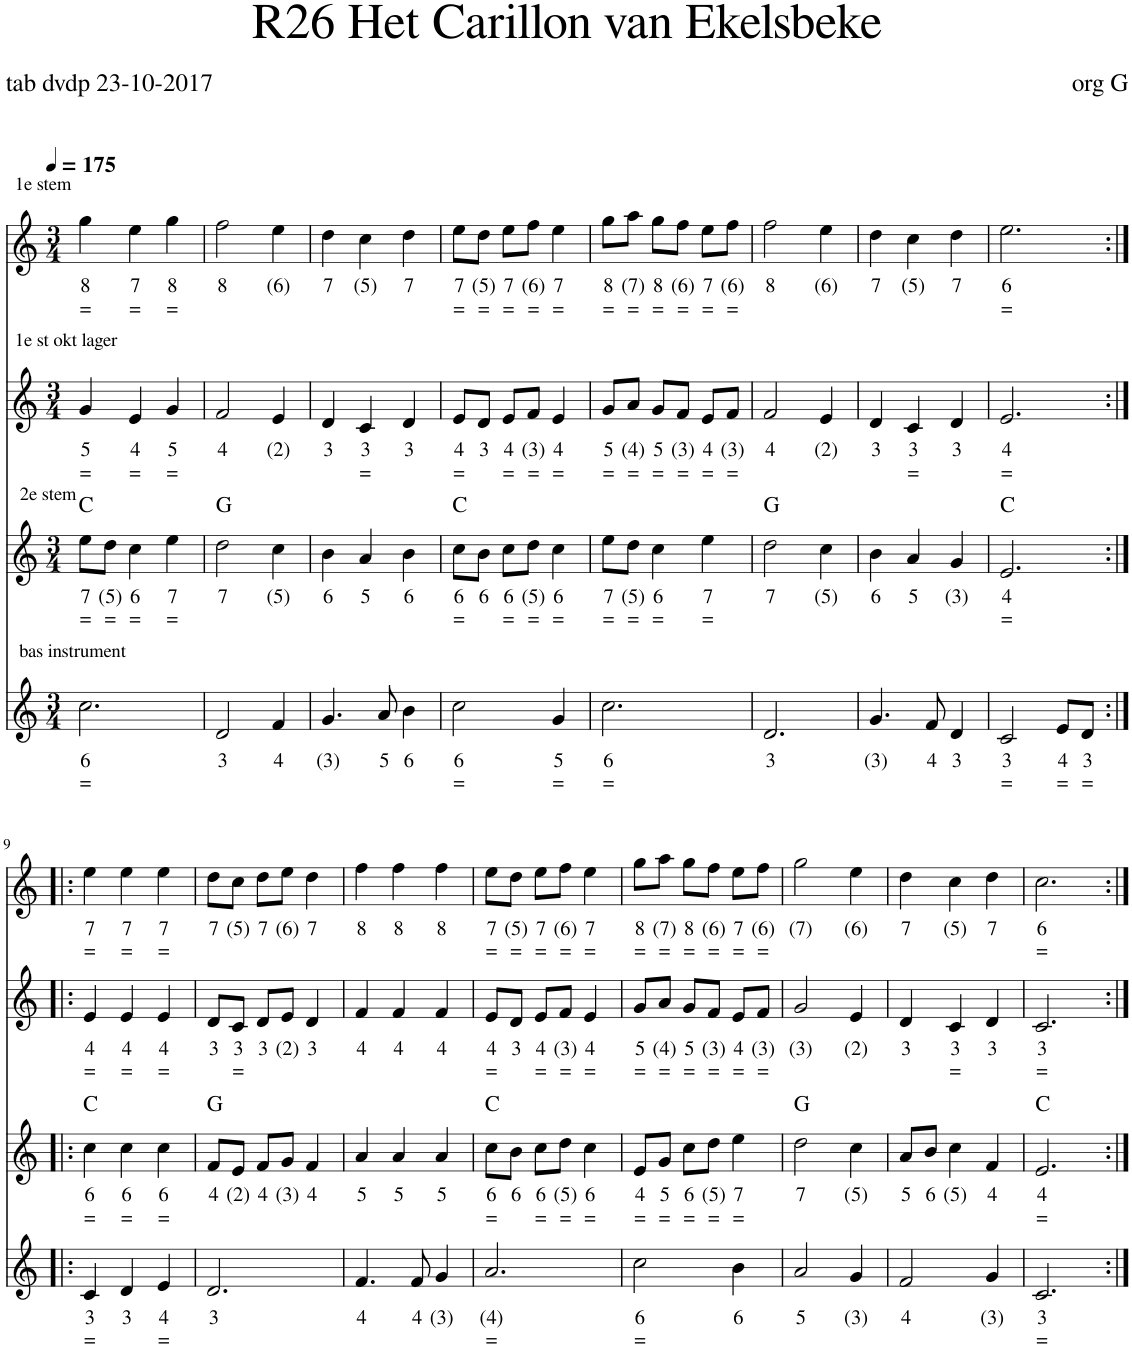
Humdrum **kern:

**kern	**text	**text	**kern	**text	**text	**harte	**kern	**text	**text	**kern	**text	**text
*part4	*part4	*part4	*part3	*part3	*part3	*part3	*part2	*part2	*part2	*part1	*part1	*part1
*staff4	*staff4	*staff4	*staff3	*staff3	*staff3	*	*staff2	*staff2	*staff2	*staff1	*staff1	*staff1
*I"Fagot, Bassoon	*	*	*I"Hobo, Oboe	*	*	*	*I"Stem	*	*	*I"Bandoneon, Flute	*	*
*clefG2	*	*	*clefG2	*	*	*	*clefG2	*	*	*clefG2	*	*
*k[]	*	*	*k[]	*	*	*	*k[]	*	*	*k[]	*	*
*M3/4	*	*	*M3/4	*	*	*	*M3/4	*	*	*M3/4	*	*
*MM175	*	*	*MM175	*	*	*	*MM175	*	*	*MM175	*	*
=1	=1	=1	=1	=1	=1	=1	=1	=1	=1	=1	=1	=1
!	!	!	!	!	!	!	!	!	!	!LO:TX:a:t=1e stem	!	!
!	!	!	!	!	!	!	!LO:TX:a:t=1e st okt lager	!	!	!	!	!
!	!	!	!LO:TX:a:t=2e stem	!	!	!	!	!	!	!	!	!
!LO:TX:a:t=bas instrument	!	!	!	!	!	!	!	!	!	!	!	!
!	!LO:LY:b	!LO:LY:b	!	!LO:LY:b	!LO:LY:b	!	!	!LO:LY:b	!LO:LY:b	!	!LO:LY:b	!LO:LY:b
2.cc\	6	=	8ee\L	7	=	C:maj	4g/	5	=	4gg\	8	=
!	!	!	!	!LO:LY:b	!LO:LY:b	!	!	!	!	!	!	!
.	.	.	8dd\J	(5)	=	.	.	.	.	.	.	.
!	!	!	!	!LO:LY:b	!LO:LY:b	!	!	!LO:LY:b	!LO:LY:b	!	!LO:LY:b	!LO:LY:b
.	.	.	4cc\	6	=	.	4e/	4	=	4ee\	7	=
!	!	!	!	!LO:LY:b	!LO:LY:b	!	!	!LO:LY:b	!LO:LY:b	!	!LO:LY:b	!LO:LY:b
.	.	.	4ee\	7	=	.	4g/	5	=	4gg\	8	=
=2	=2	=2	=2	=2	=2	=2	=2	=2	=2	=2	=2	=2
!	!LO:LY:b	!	!	!LO:LY:b	!	!	!	!LO:LY:b	!	!	!LO:LY:b	!
2d/	3	.	2dd\	7	.	G:maj	2f/	4	.	2ff\	8	.
!	!LO:LY:b	!	!	!LO:LY:b	!	!	!	!LO:LY:b	!	!	!LO:LY:b	!
4f/	4	.	4cc\	(5)	.	.	4e/	(2)	.	4ee\	(6)	.
=3	=3	=3	=3	=3	=3	=3	=3	=3	=3	=3	=3	=3
!	!LO:LY:b	!	!	!LO:LY:b	!	!	!	!LO:LY:b	!	!	!LO:LY:b	!
4.g/	(3)	.	4b\	6	.	.	4d/	3	.	4dd\	7	.
!	!	!	!	!LO:LY:b	!	!	!	!LO:LY:b	!LO:LY:b	!	!LO:LY:b	!
.	.	.	4a/	5	.	.	4c/	3	=	4cc\	(5)	.
!	!LO:LY:b	!	!	!	!	!	!	!	!	!	!	!
8a/	5	.	.	.	.	.	.	.	.	.	.	.
!	!LO:LY:b	!	!	!LO:LY:b	!	!	!	!LO:LY:b	!	!	!LO:LY:b	!
4b\	6	.	4b\	6	.	.	4d/	3	.	4dd\	7	.
=4	=4	=4	=4	=4	=4	=4	=4	=4	=4	=4	=4	=4
!	!LO:LY:b	!LO:LY:b	!	!LO:LY:b	!LO:LY:b	!	!	!LO:LY:b	!LO:LY:b	!	!LO:LY:b	!LO:LY:b
2cc\	6	=	8cc\L	6	=	C:maj	8e/L	4	=	8ee\L	7	=
!	!	!	!	!LO:LY:b	!	!	!	!LO:LY:b	!	!	!LO:LY:b	!LO:LY:b
.	.	.	8b\J	6	.	.	8d/J	3	.	8dd\J	(5)	=
!	!	!	!	!LO:LY:b	!LO:LY:b	!	!	!LO:LY:b	!LO:LY:b	!	!LO:LY:b	!LO:LY:b
.	.	.	8cc\L	6	=	.	8e/L	4	=	8ee\L	7	=
!	!	!	!	!LO:LY:b	!LO:LY:b	!	!	!LO:LY:b	!LO:LY:b	!	!LO:LY:b	!LO:LY:b
.	.	.	8dd\J	(5)	=	.	8f/J	(3)	=	8ff\J	(6)	=
!	!LO:LY:b	!LO:LY:b	!	!LO:LY:b	!LO:LY:b	!	!	!LO:LY:b	!LO:LY:b	!	!LO:LY:b	!LO:LY:b
4g/	5	=	4cc\	6	=	.	4e/	4	=	4ee\	7	=
=5	=5	=5	=5	=5	=5	=5	=5	=5	=5	=5	=5	=5
!	!LO:LY:b	!LO:LY:b	!	!LO:LY:b	!LO:LY:b	!	!	!LO:LY:b	!LO:LY:b	!	!LO:LY:b	!LO:LY:b
2.cc\	6	=	8ee\L	7	=	.	8g/L	5	=	8gg\L	8	=
!	!	!	!	!LO:LY:b	!LO:LY:b	!	!	!LO:LY:b	!LO:LY:b	!	!LO:LY:b	!LO:LY:b
.	.	.	8dd\J	(5)	=	.	8a/J	(4)	=	8aa\J	(7)	=
!	!	!	!	!LO:LY:b	!LO:LY:b	!	!	!LO:LY:b	!LO:LY:b	!	!LO:LY:b	!LO:LY:b
.	.	.	4cc\	6	=	.	8g/L	5	=	8gg\L	8	=
!	!	!	!	!	!	!	!	!LO:LY:b	!LO:LY:b	!	!LO:LY:b	!LO:LY:b
.	.	.	.	.	.	.	8f/J	(3)	=	8ff\J	(6)	=
!	!	!	!	!LO:LY:b	!LO:LY:b	!	!	!LO:LY:b	!LO:LY:b	!	!LO:LY:b	!LO:LY:b
.	.	.	4ee\	7	=	.	8e/L	4	=	8ee\L	7	=
!	!	!	!	!	!	!	!	!LO:LY:b	!LO:LY:b	!	!LO:LY:b	!LO:LY:b
.	.	.	.	.	.	.	8f/J	(3)	=	8ff\J	(6)	=
=6	=6	=6	=6	=6	=6	=6	=6	=6	=6	=6	=6	=6
!	!LO:LY:b	!	!	!LO:LY:b	!	!	!	!LO:LY:b	!	!	!LO:LY:b	!
2.d/	3	.	2dd\	7	.	G:maj	2f/	4	.	2ff\	8	.
!	!	!	!	!LO:LY:b	!	!	!	!LO:LY:b	!	!	!LO:LY:b	!
.	.	.	4cc\	(5)	.	.	4e/	(2)	.	4ee\	(6)	.
=7	=7	=7	=7	=7	=7	=7	=7	=7	=7	=7	=7	=7
!	!LO:LY:b	!	!	!LO:LY:b	!	!	!	!LO:LY:b	!	!	!LO:LY:b	!
4.g/	(3)	.	4b\	6	.	.	4d/	3	.	4dd\	7	.
!	!	!	!	!LO:LY:b	!	!	!	!LO:LY:b	!LO:LY:b	!	!LO:LY:b	!
.	.	.	4a/	5	.	.	4c/	3	=	4cc\	(5)	.
!	!LO:LY:b	!	!	!	!	!	!	!	!	!	!	!
8f/	4	.	.	.	.	.	.	.	.	.	.	.
!	!LO:LY:b	!	!	!LO:LY:b	!	!	!	!LO:LY:b	!	!	!LO:LY:b	!
4d/	3	.	4g/	(3)	.	.	4d/	3	.	4dd\	7	.
=8	=8	=8	=8	=8	=8	=8	=8	=8	=8	=8	=8	=8
!	!LO:LY:b	!LO:LY:b	!	!LO:LY:b	!LO:LY:b	!	!	!LO:LY:b	!LO:LY:b	!	!LO:LY:b	!LO:LY:b
2c/	3	=	2.e/	4	=	C:maj	2.e/	4	=	2.ee\	6	=
!	!LO:LY:b	!LO:LY:b	!	!	!	!	!	!	!	!	!	!
8e/L	4	=	.	.	.	.	.	.	.	.	.	.
!	!LO:LY:b	!LO:LY:b	!	!	!	!	!	!	!	!	!	!
8d/J	3	=	.	.	.	.	.	.	.	.	.	.
!!LO:LB:g=z
=9:|!|:	=9:|!|:	=9:|!|:	=9:|!|:	=9:|!|:	=9:|!|:	=9:|!|:	=9:|!|:	=9:|!|:	=9:|!|:	=9:|!|:	=9:|!|:	=9:|!|:
!	!LO:LY:b	!LO:LY:b	!	!LO:LY:b	!LO:LY:b	!	!	!LO:LY:b	!LO:LY:b	!	!LO:LY:b	!LO:LY:b
4c/	3	=	4cc\	6	=	C:maj	4e/	4	=	4ee\	7	=
!	!LO:LY:b	!	!	!LO:LY:b	!LO:LY:b	!	!	!LO:LY:b	!LO:LY:b	!	!LO:LY:b	!LO:LY:b
4d/	3	.	4cc\	6	=	.	4e/	4	=	4ee\	7	=
!	!LO:LY:b	!LO:LY:b	!	!LO:LY:b	!LO:LY:b	!	!	!LO:LY:b	!LO:LY:b	!	!LO:LY:b	!LO:LY:b
4e/	4	=	4cc\	6	=	.	4e/	4	=	4ee\	7	=
=10	=10	=10	=10	=10	=10	=10	=10	=10	=10	=10	=10	=10
!	!LO:LY:b	!	!	!LO:LY:b	!	!	!	!LO:LY:b	!	!	!LO:LY:b	!
2.d/	3	.	8f/L	4	.	G:maj	8d/L	3	.	8dd\L	7	.
!	!	!	!	!LO:LY:b	!	!	!	!LO:LY:b	!LO:LY:b	!	!LO:LY:b	!
.	.	.	8e/J	(2)	.	.	8c/J	3	=	8cc\J	(5)	.
!	!	!	!	!LO:LY:b	!	!	!	!LO:LY:b	!	!	!LO:LY:b	!
.	.	.	8f/L	4	.	.	8d/L	3	.	8dd\L	7	.
!	!	!	!	!LO:LY:b	!	!	!	!LO:LY:b	!	!	!LO:LY:b	!
.	.	.	8g/J	(3)	.	.	8e/J	(2)	.	8ee\J	(6)	.
!	!	!	!	!LO:LY:b	!	!	!	!LO:LY:b	!	!	!LO:LY:b	!
.	.	.	4f/	4	.	.	4d/	3	.	4dd\	7	.
=11	=11	=11	=11	=11	=11	=11	=11	=11	=11	=11	=11	=11
!	!LO:LY:b	!	!	!LO:LY:b	!	!	!	!LO:LY:b	!	!	!LO:LY:b	!
4.f/	4	.	4a/	5	.	.	4f/	4	.	4ff\	8	.
!	!	!	!	!LO:LY:b	!	!	!	!LO:LY:b	!	!	!LO:LY:b	!
.	.	.	4a/	5	.	.	4f/	4	.	4ff\	8	.
!	!LO:LY:b	!	!	!	!	!	!	!	!	!	!	!
8f/	4	.	.	.	.	.	.	.	.	.	.	.
!	!LO:LY:b	!	!	!LO:LY:b	!	!	!	!LO:LY:b	!	!	!LO:LY:b	!
4g/	(3)	.	4a/	5	.	.	4f/	4	.	4ff\	8	.
=12	=12	=12	=12	=12	=12	=12	=12	=12	=12	=12	=12	=12
!	!LO:LY:b	!LO:LY:b	!	!LO:LY:b	!LO:LY:b	!	!	!LO:LY:b	!LO:LY:b	!	!LO:LY:b	!LO:LY:b
2.a/	(4)	=	8cc\L	6	=	C:maj	8e/L	4	=	8ee\L	7	=
!	!	!	!	!LO:LY:b	!	!	!	!LO:LY:b	!	!	!LO:LY:b	!LO:LY:b
.	.	.	8b\J	6	.	.	8d/J	3	.	8dd\J	(5)	=
!	!	!	!	!LO:LY:b	!LO:LY:b	!	!	!LO:LY:b	!LO:LY:b	!	!LO:LY:b	!LO:LY:b
.	.	.	8cc\L	6	=	.	8e/L	4	=	8ee\L	7	=
!	!	!	!	!LO:LY:b	!LO:LY:b	!	!	!LO:LY:b	!LO:LY:b	!	!LO:LY:b	!LO:LY:b
.	.	.	8dd\J	(5)	=	.	8f/J	(3)	=	8ff\J	(6)	=
!	!	!	!	!LO:LY:b	!LO:LY:b	!	!	!LO:LY:b	!LO:LY:b	!	!LO:LY:b	!LO:LY:b
.	.	.	4cc\	6	=	.	4e/	4	=	4ee\	7	=
=13	=13	=13	=13	=13	=13	=13	=13	=13	=13	=13	=13	=13
!	!LO:LY:b	!LO:LY:b	!	!LO:LY:b	!LO:LY:b	!	!	!LO:LY:b	!LO:LY:b	!	!LO:LY:b	!LO:LY:b
2cc\	6	=	8e/L	4	=	.	8g/L	5	=	8gg\L	8	=
!	!	!	!	!LO:LY:b	!LO:LY:b	!	!	!LO:LY:b	!LO:LY:b	!	!LO:LY:b	!LO:LY:b
.	.	.	8g/J	5	=	.	8a/J	(4)	=	8aa\J	(7)	=
!	!	!	!	!LO:LY:b	!LO:LY:b	!	!	!LO:LY:b	!LO:LY:b	!	!LO:LY:b	!LO:LY:b
.	.	.	8cc\L	6	=	.	8g/L	5	=	8gg\L	8	=
!	!	!	!	!LO:LY:b	!LO:LY:b	!	!	!LO:LY:b	!LO:LY:b	!	!LO:LY:b	!LO:LY:b
.	.	.	8dd\J	(5)	=	.	8f/J	(3)	=	8ff\J	(6)	=
!	!LO:LY:b	!	!	!LO:LY:b	!LO:LY:b	!	!	!LO:LY:b	!LO:LY:b	!	!LO:LY:b	!LO:LY:b
4b\	6	.	4ee\	7	=	.	8e/L	4	=	8ee\L	7	=
!	!	!	!	!	!	!	!	!LO:LY:b	!LO:LY:b	!	!LO:LY:b	!LO:LY:b
.	.	.	.	.	.	.	8f/J	(3)	=	8ff\J	(6)	=
=14	=14	=14	=14	=14	=14	=14	=14	=14	=14	=14	=14	=14
!	!LO:LY:b	!	!	!LO:LY:b	!	!	!	!LO:LY:b	!	!	!LO:LY:b	!
2a/	5	.	2dd\	7	.	G:maj	2g/	(3)	.	2gg\	(7)	.
!	!LO:LY:b	!	!	!LO:LY:b	!	!	!	!LO:LY:b	!	!	!LO:LY:b	!
4g/	(3)	.	4cc\	(5)	.	.	4e/	(2)	.	4ee\	(6)	.
=15	=15	=15	=15	=15	=15	=15	=15	=15	=15	=15	=15	=15
!	!LO:LY:b	!	!	!LO:LY:b	!	!	!	!LO:LY:b	!	!	!LO:LY:b	!
2f/	4	.	8a/L	5	.	.	4d/	3	.	4dd\	7	.
!	!	!	!	!LO:LY:b	!	!	!	!	!	!	!	!
.	.	.	8b/J	6	.	.	.	.	.	.	.	.
!	!	!	!	!LO:LY:b	!	!	!	!LO:LY:b	!LO:LY:b	!	!LO:LY:b	!
.	.	.	4cc\	(5)	.	.	4c/	3	=	4cc\	(5)	.
!	!LO:LY:b	!	!	!LO:LY:b	!	!	!	!LO:LY:b	!	!	!LO:LY:b	!
4g/	(3)	.	4f/	4	.	.	4d/	3	.	4dd\	7	.
=16	=16	=16	=16	=16	=16	=16	=16	=16	=16	=16	=16	=16
!	!LO:LY:b	!LO:LY:b	!	!LO:LY:b	!LO:LY:b	!	!	!LO:LY:b	!LO:LY:b	!	!LO:LY:b	!LO:LY:b
2.c/	3	=	2.e/	4	=	C:maj	2.c/	3	=	2.cc\	6	=
=:|!	=:|!	=:|!	=:|!	=:|!	=:|!	=:|!	=:|!	=:|!	=:|!	=:|!	=:|!	=:|!
*-	*-	*-	*-	*-	*-	*-	*-	*-	*-	*-	*-	*-
